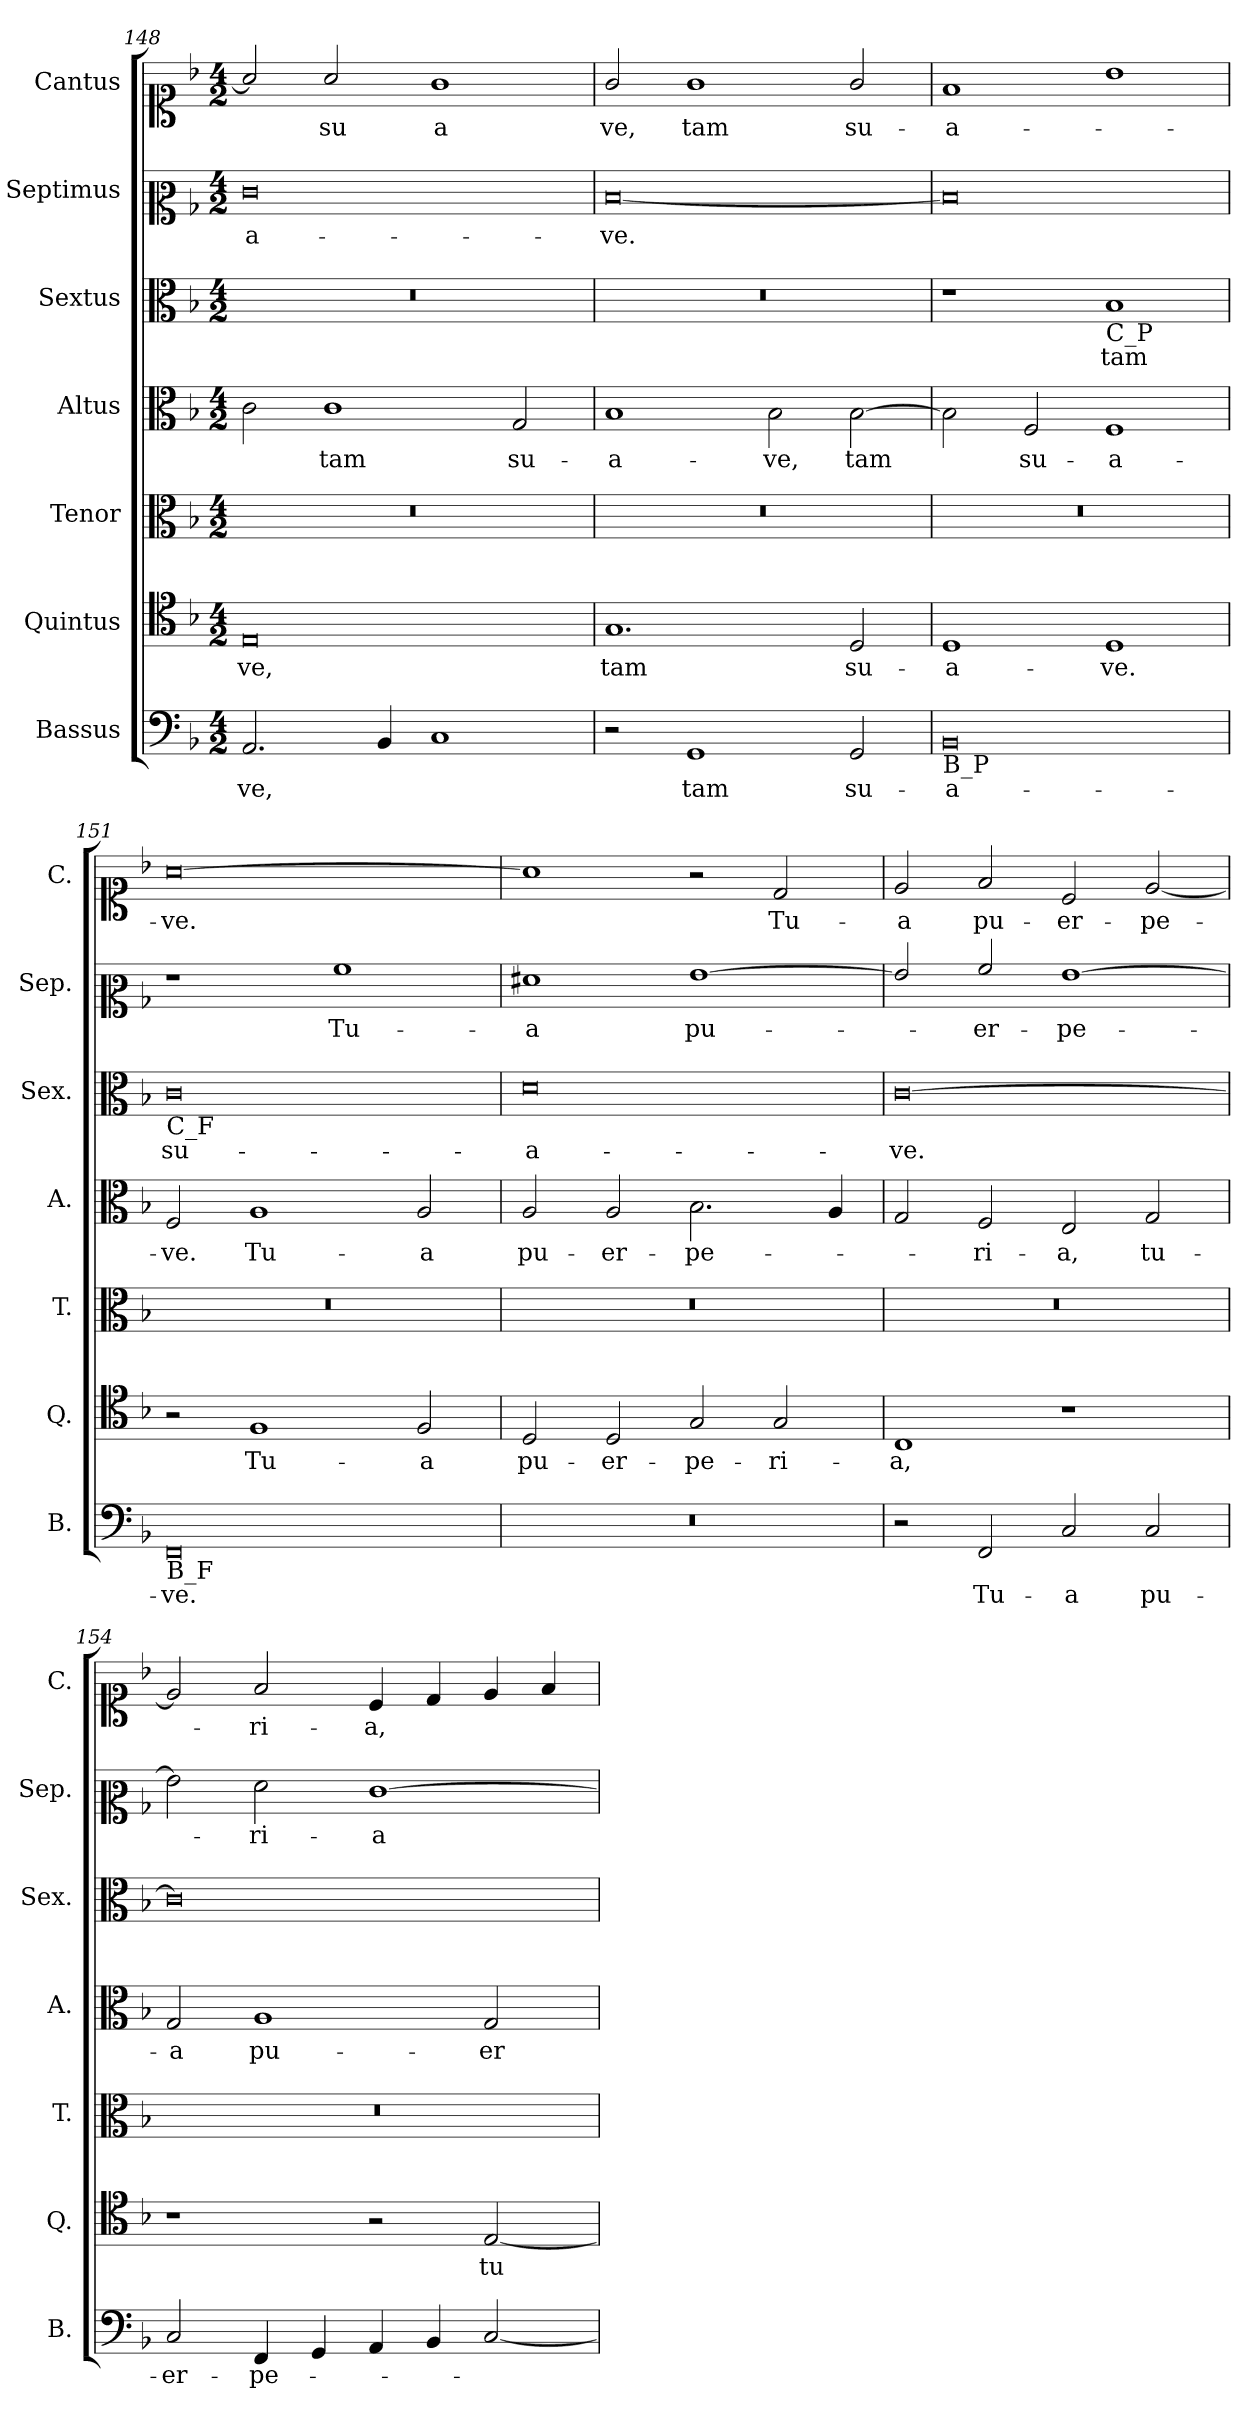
**kern	**text	**kern	**text	**kern	**kern	**text	**kern	**text	**kern	**text	**kern	**text
*part7	*part7	*part6	*part6	*part5	*part4	*part4	*part3	*part3	*part2	*part2	*part1	*part1
*staff7	*staff7	*staff6	*staff6	*staff5	*staff4	*staff4	*staff3	*staff3	*staff2	*staff2	*staff1	*staff1
*I"Bassus	*	*I"Quintus	*	*I"Tenor	*I"Altus	*	*I"Sextus	*	*I"Septimus	*	*I"Cantus	*
*I'B.	*	*I'Q.	*	*I'T.	*I'A.	*	*I'Sex.	*	*I'Sep.	*	*I'C.	*
*clefF4	*	*clefC4	*	*clefC3	*clefC3	*	*clefC3	*	*clefC2	*	*clefC1	*
*k[b-]	*	*k[b-]	*	*k[b-]	*k[b-]	*	*k[b-]	*	*k[b-]	*	*k[b-]	*
*F:	*	*F:	*	*F:	*F:	*	*F:	*	*F:	*	*F:	*
*M4/2	*	*M4/2	*	*M4/2	*M4/2	*	*M4/2	*	*M4/2	*	*M4/2	*
=148	=148	=148	=148	=148	=148	=148	=148	=148	=148	=148	=148	=148
!	!	!	!	!LO:N:vis=1	!	!	!LO:N:vis=1	!	!	!	!	!
2.AA/	-ve,	0E	-ve,	0r	2c\	.	0r	.	0e	-a-	2a/]	.
.	.	.	.	.	1c	tam	.	.	.	.	2a/	su
4BB-/	.	.	.	.	.	.	.	.	.	.	.	.
1C	.	.	.	.	.	.	.	.	.	.	1g	a
.	.	.	.	.	2G/	su-	.	.	.	.	.	.
=149	=149	=149	=149	=149	=149	=149	=149	=149	=149	=149	=149	=149
!	!	!	!	!LO:N:vis=1	!	!	!LO:N:vis=1	!	!	!	!	!
2r	.	1.G	tam	0r	1B-	-a-	0r	.	[0d	-ve.	2g/	ve,
1GG	tam	.	.	.	.	.	.	.	.	.	1g	tam
.	.	.	.	.	2B-\	-ve,	.	.	.	.	.	.
2GG/	su-	2D/	su-	.	[2B-\	tam	.	.	.	.	2g/	su-
=150	=150	=150	=150	=150	=150	=150	=150	=150	=150	=150	=150	=150
!LO:TX:b:t=B_P	!	!	!	!	!	!	!	!	!	!	!	!
!	!	!	!	!LO:N:vis=1	!	!	!	!	!	!	!	!
0BB-	-a-	1D	-a-	0r	2B-\]	.	1r	.	0d]	.	1f	-a-
.	.	.	.	.	2F/	su-	.	.	.	.	.	.
!	!	!	!	!	!	!	!LO:TX:b:t=C_P	!	!	!	!	!
.	.	1D	-ve.	.	1F	-a-	1B-	tam	.	.	1b-	.
=151	=151	=151	=151	=151	=151	=151	=151	=151	=151	=151	=151	=151
!	!	!	!	!	!	!	!LO:TX:b:t=C_F	!	!	!	!	!
!LO:TX:b:t=B_F	!	!	!	!	!	!	!	!	!	!	!	!
!	!	!	!	!LO:N:vis=1	!	!	!	!	!	!	!	!
0FF	-ve.	2r	.	0r	2F/	-ve.	0c	su-	1r	.	[0a	-ve.
.	.	1F	Tu-	.	1A	Tu-	.	.	.	.	.	.
.	.	.	.	.	.	.	.	.	1a	Tu-	.	.
.	.	2F/	-a	.	2A/	-a	.	.	.	.	.	.
=152	=152	=152	=152	=152	=152	=152	=152	=152	=152	=152	=152	=152
!LO:N:vis=1	!	!	!	!LO:N:vis=1	!	!	!	!	!	!	!	!
0r	.	2D/	pu-	0r	2A/	pu-	0d	-a-	1f#X	-a	1a]	.
.	.	2D/	-er-	.	2A/	-er-	.	.	.	.	.	.
.	.	2G/	-pe-	.	2.B-\	-pe-	.	.	[1g	pu-	2r	.
.	.	2G/	-ri-	.	.	.	.	.	.	.	2d/	Tu-
.	.	.	.	.	4A/	.	.	.	.	.	.	.
=153	=153	=153	=153	=153	=153	=153	=153	=153	=153	=153	=153	=153
!	!	!	!	!LO:N:vis=1	!	!	!	!	!	!	!	!
2r	.	1C	-a,	0r	2G/	.	[0c	-ve.	2g/]	.	2e/	-a
2FF/	Tu-	.	.	.	2F/	-ri-	.	.	2a/	-er-	2f/	pu-
2C/	-a	1r	.	.	2E/	-a,	.	.	[1g	-pe-	2c/	-er-
2C/	pu-	.	.	.	2G/	tu-	.	.	.	.	[2e/	-pe-
=154	=154	=154	=154	=154	=154	=154	=154	=154	=154	=154	=154	=154
!	!	!	!	!LO:N:vis=1	!	!	!	!	!	!	!	!
2C/	-er-	1r	.	0r	2G/	-a	0c]	.	2g\]	.	2e/]	.
4FF/	-pe-	.	.	.	1A	pu-	.	.	2f\	ri-	2f/	-ri-
4GG/	.	.	.	.	.	.	.	.	.	.	.	.
4AA/	.	2r	.	.	.	.	.	.	[1e	-a	4c/	-a,
4BB-/	.	.	.	.	.	.	.	.	.	.	4d/	.
[2C/	.	[2E/	tu-	.	2G/	-er-	.	.	.	.	4e/	.
.	.	.	.	.	.	.	.	.	.	.	4f/	.
=	=	=	=	=	=	=	=	=	=	=	=	=
*-	*-	*-	*-	*-	*-	*-	*-	*-	*-	*-	*-	*-
